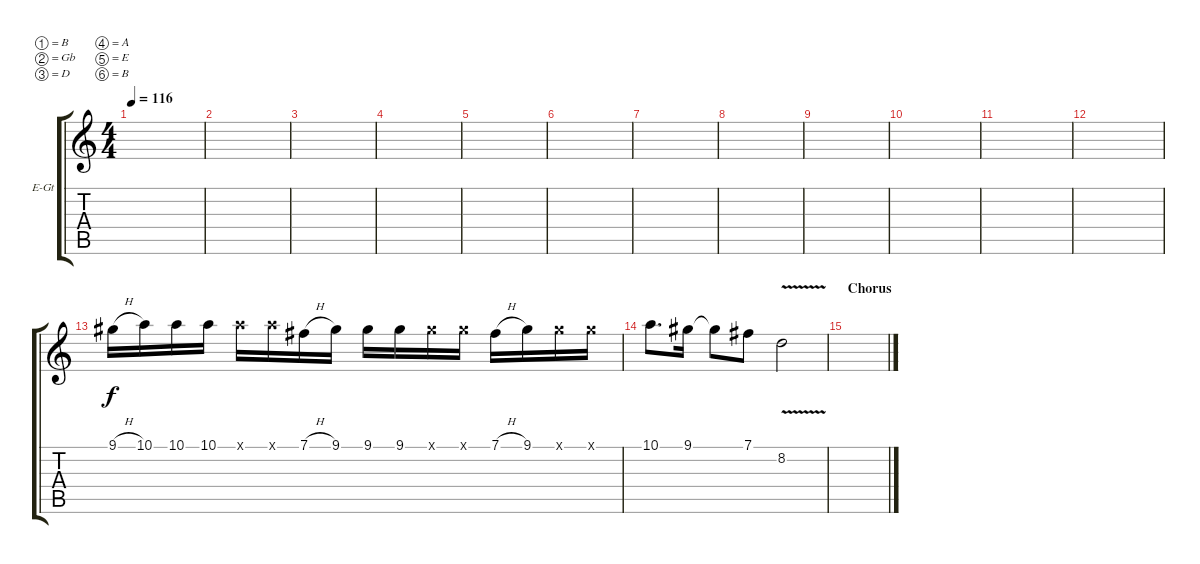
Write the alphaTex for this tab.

\bracketExtendMode groupsimilarinstruments
\firstSystemTrackNameOrientation horizontal
\otherSystemsTrackNameOrientation horizontal
\track ("Lead Guitar 2" "E-Gt") {instrument overdrivenguitar}
\staff {score tabs}
\tuning (B3 Gb3 D3 A2 E2 B1)
\ts (4 4)
\tempo 116
\clef g2
\scale
0.333333
\ks c
|
\scale
0.333333 |
\scale
0.333333 |
\scale
0.333333 |
\scale
0.333333 |
\scale
0.333333 |
\scale
0.333333 |
\scale
0.333333 |
\scale
0.333333 |
\scale
0.333333 |
\scale
0.333333 |
\scale
0.333333 |
\scale
0.333333 9.1{h}.16 10.1.16 10.1.16 10.1.16 10.1{x}.16 10.1{x}.16 7.1{h}.16 9.1.16 9.1.16 9.1.16 9.1{x}.16 9.1{x}.16 7.1{h}.16 9.1.16 9.1{x}.16 9.1{x}.16 |
\scale
0.333333 10.1.8{d} 9.1.16 9.1{t}.8 7.1.8 8.2{v}.2 |
\section ("" "Chorus")
\scale
0.333333 |
\scale
0.333333
